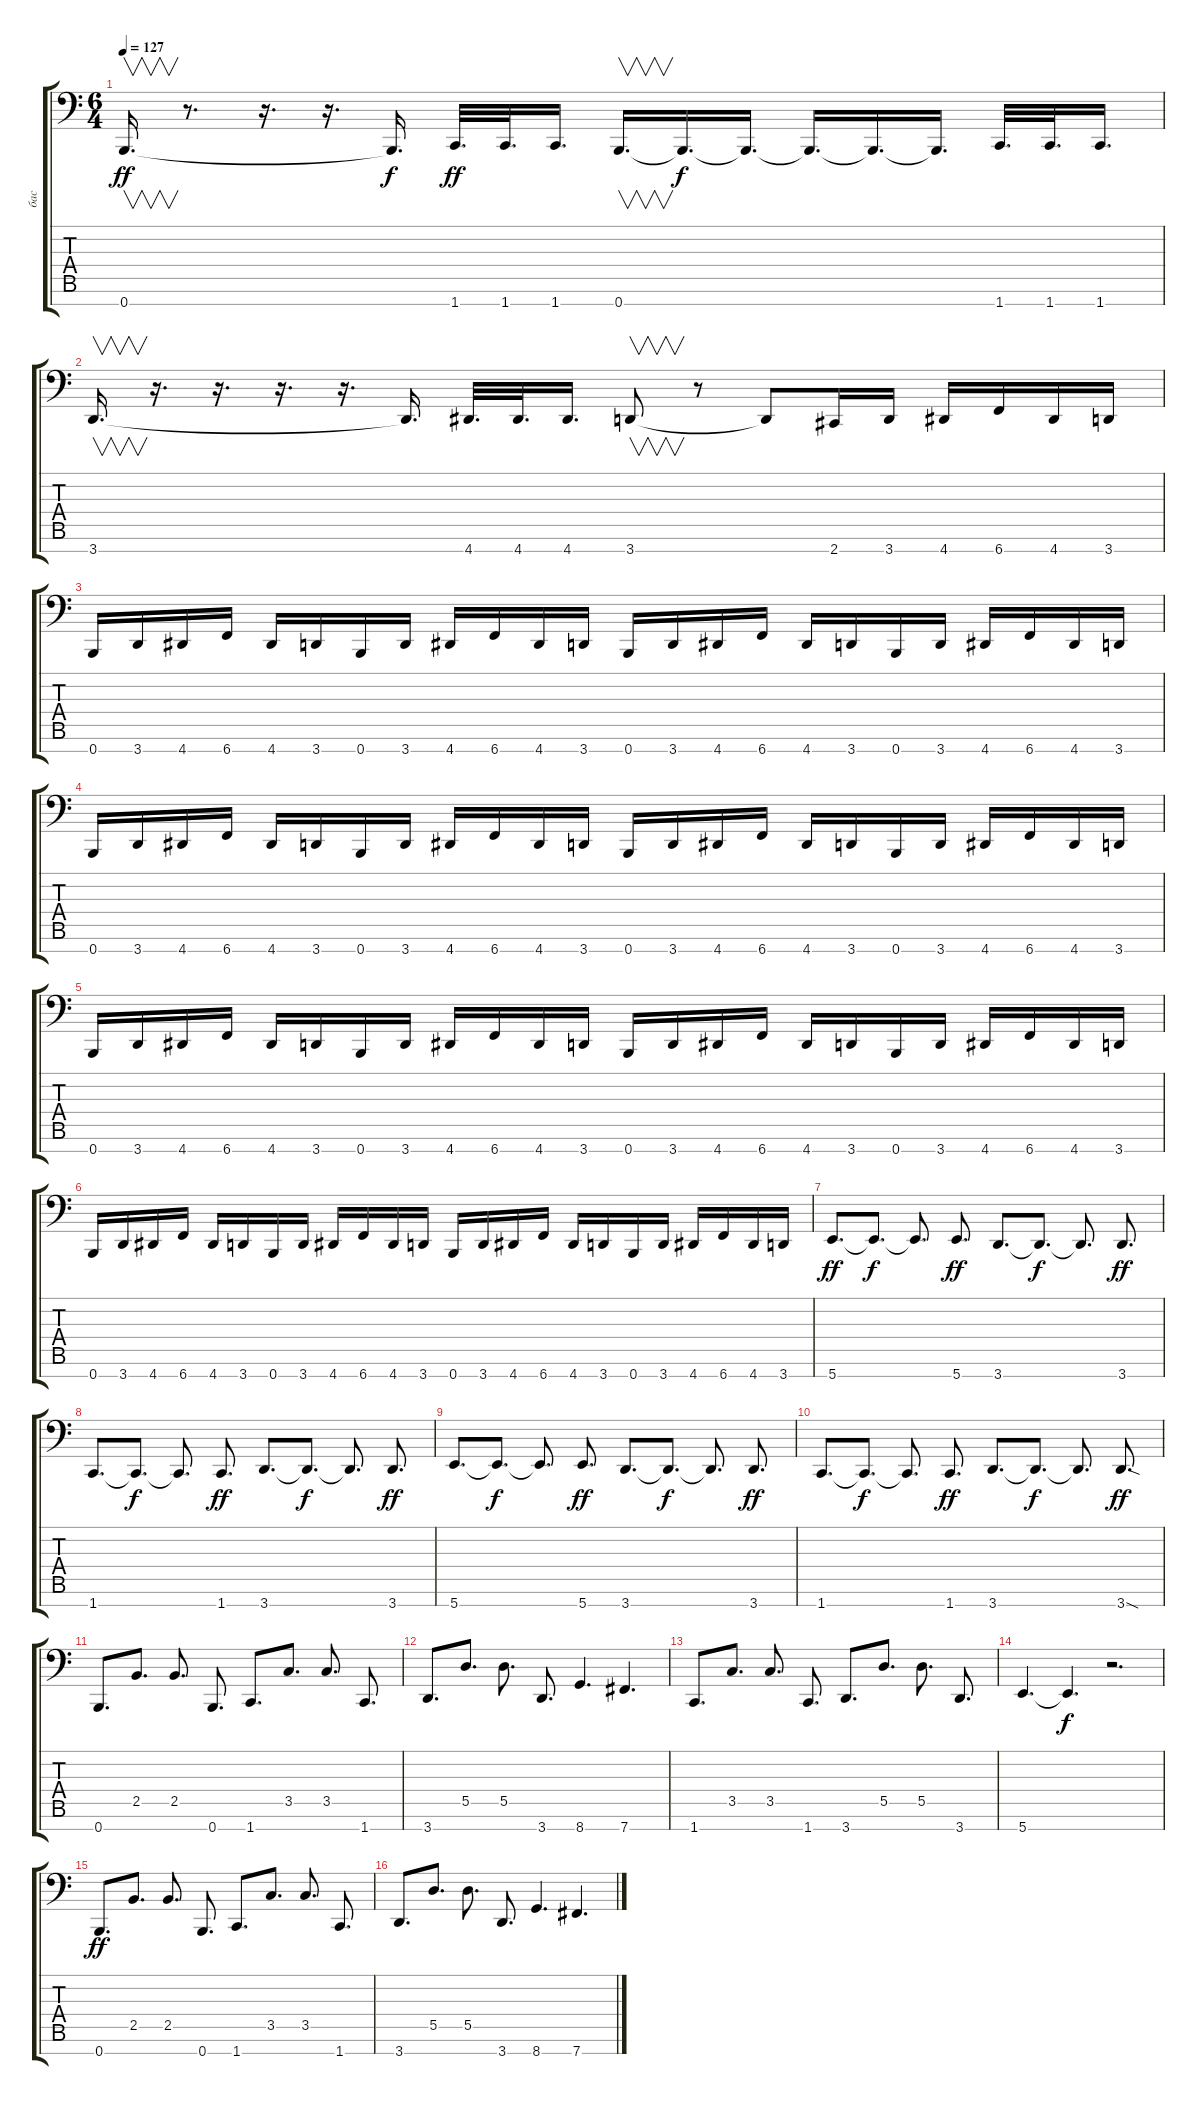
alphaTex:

\track ("бас" "бас") {instrument electricbassfinger}
\staff {score tabs}
\tuning (E3 B2 G2 D2 A1 E1 B0) {hide}
\ts (6 4)
\tempo 127
\clef f4
\ks c
0.7.16{v d dy ff} r.8{d} r.16{d} r.16{d} 0.7{t}.16{d dy f} 1.7.32{d dy ff} 1.7.32{d} 1.7.16{d} 0.7.16{v d} 0.7{t}.16{d dy f} 0.7{t}.16{d} 0.7{t}.16{d} 0.7{t}.16{d} 0.7{t}.16{d} 1.7.32{d} 1.7.32{d} 1.7.16{d} |
3.7.16{v d} r.16{d} r.16{d} r.16{d} r.16{d} 3.7{t}.16{d} 4.7.32{d} 4.7.32{d} 4.7.16{d} 3.7.8{v} r.8 3.7{t}.8 2.7.16 3.7.16 4.7.16 6.7.16 4.7.16 3.7.16 |
0.7.16 3.7.16 4.7.16 6.7.16 4.7.16 3.7.16 0.7.16 3.7.16 4.7.16 6.7.16 4.7.16 3.7.16 0.7.16 3.7.16 4.7.16 6.7.16 4.7.16 3.7.16 0.7.16 3.7.16 4.7.16 6.7.16 4.7.16 3.7.16 |
0.7.16 3.7.16 4.7.16 6.7.16 4.7.16 3.7.16 0.7.16 3.7.16 4.7.16 6.7.16 4.7.16 3.7.16 0.7.16 3.7.16 4.7.16 6.7.16 4.7.16 3.7.16 0.7.16 3.7.16 4.7.16 6.7.16 4.7.16 3.7.16 |
0.7.16 3.7.16 4.7.16 6.7.16 4.7.16 3.7.16 0.7.16 3.7.16 4.7.16 6.7.16 4.7.16 3.7.16 0.7.16 3.7.16 4.7.16 6.7.16 4.7.16 3.7.16 0.7.16 3.7.16 4.7.16 6.7.16 4.7.16 3.7.16 |
0.7.16 3.7.16 4.7.16 6.7.16 4.7.16 3.7.16 0.7.16 3.7.16 4.7.16 6.7.16 4.7.16 3.7.16 0.7.16 3.7.16 4.7.16 6.7.16 4.7.16 3.7.16 0.7.16 3.7.16 4.7.16 6.7.16 4.7.16 3.7.16 |
5.7.8{d dy ff} 5.7{t}.8{d dy f} 5.7{t}.8{d} 5.7.8{d dy ff} 3.7.8{d} 3.7{t}.8{d dy f} 3.7{t}.8{d} 3.7.8{d dy ff} |
1.7.8{d} 1.7{t}.8{d dy f} 1.7{t}.8{d} 1.7.8{d dy ff} 3.7.8{d} 3.7{t}.8{d dy f} 3.7{t}.8{d} 3.7.8{d dy ff} |
5.7.8{d} 5.7{t}.8{d dy f} 5.7{t}.8{d} 5.7.8{d dy ff} 3.7.8{d} 3.7{t}.8{d dy f} 3.7{t}.8{d} 3.7.8{d dy ff} |
1.7.8{d} 1.7{t}.8{d dy f} 1.7{t}.8{d} 1.7.8{d dy ff} 3.7.8{d} 3.7{t}.8{d dy f} 3.7{t}.8{d} 3.7{sod}.8{d dy ff} |
0.7.8{d} 2.5.8{d} 2.5.8{d} 0.7.8{d} 1.7.8{d} 3.5.8{d} 3.5.8{d} 1.7.8{d} |
3.7.8{d} 5.5.8{d} 5.5.8{d} 3.7.8{d} 8.7.4{d} 7.7.4{d} |
1.7.8{d} 3.5.8{d} 3.5.8{d} 1.7.8{d} 3.7.8{d} 5.5.8{d} 5.5.8{d} 3.7.8{d} |
5.7.4{d} 5.7{t}.4{d dy f} r.2{d} |
0.7.8{d dy ff} 2.5.8{d} 2.5.8{d} 0.7.8{d} 1.7.8{d} 3.5.8{d} 3.5.8{d} 1.7.8{d} |
3.7.8{d} 5.5.8{d} 5.5.8{d} 3.7.8{d} 8.7.4{d} 7.7.4{d}
